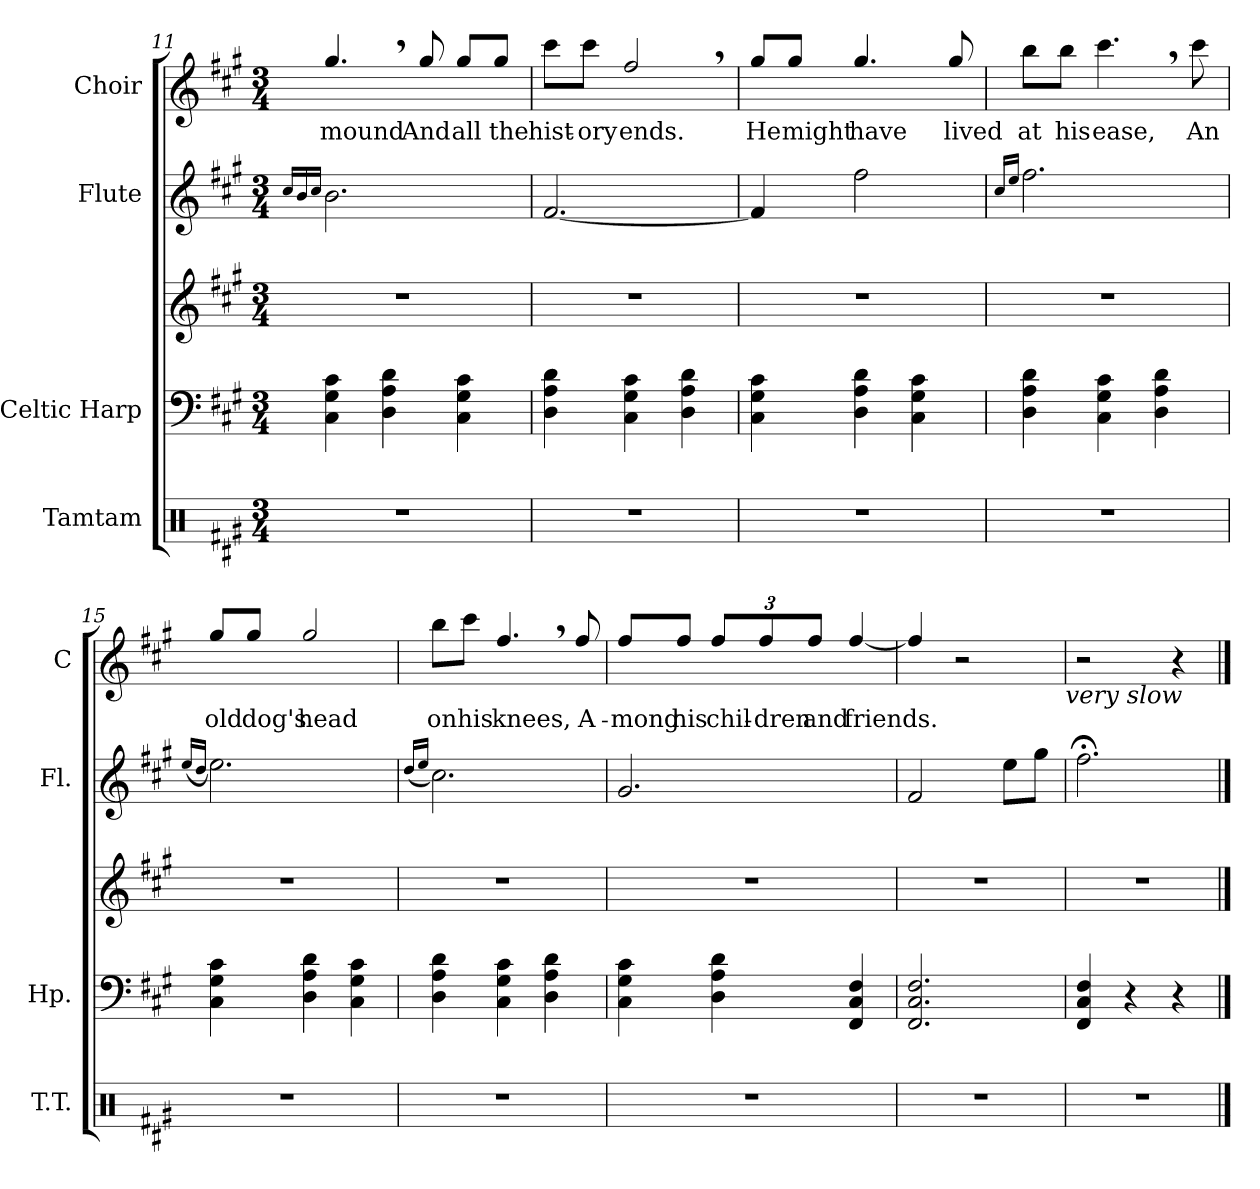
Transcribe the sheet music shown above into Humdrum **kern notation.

**kern	**kern	**kern	**kern	**kern	**text
*part4	*part3	*part3	*part2	*part1	*part1
*staff5	*staff4	*staff3	*staff2	*staff1	*staff1
*I"Tamtam	*I"Celtic Harp	*	*I"Flute	*I"Choir	*
*I'T.T.	*I'Hp.	*	*I'Fl.	*I'C	*
*clefX	*clefF4	*clefG2	*clefG2	*clefG2	*
*	*	*	*	*ITrd7c12	*
*k[f#c#g#]	*k[f#c#g#]	*k[f#c#g#]	*k[f#c#g#]	*k[f#c#g#]	*
*A:	*A:	*A:	*A:	*A:	*
*M3/4	*M3/4	*M3/4	*M3/4	*M3/4	*
=11	=11	=11	=11	=11	=11
.	.	.	16qcc#/LL	.	.
.	.	.	16qb/	.	.
.	.	.	16qcc#/JJ	.	.
!	!	!	!	!	!LO:LY:b
2.r	4C#\ 4G#\ 4c#\	2.r	2.b\	4.g#,>/	mound
.	4D\ 4A\ 4d\	.	.	.	.
!	!	!	!	!	!LO:LY:b
.	.	.	.	8g#/	And
!	!	!	!	!	!LO:LY:b
.	4C#\ 4G#\ 4c#\	.	.	8g#/L	all
!	!	!	!	!	!LO:LY:b
.	.	.	.	8g#/J	the
!!LO:LB:g=z
=12	=12	=12	=12	=12	=12
!	!	!	!	!	!LO:LY:b
2.r	4D\ 4A\ 4d\	2.r	[2.f#/	8cc#\L	hist-
!	!	!	!	!	!LO:LY:b
.	.	.	.	8cc#\J	-ory
!	!	!	!	!	!LO:LY:b
.	4C#\ 4G#\ 4c#\	.	.	2f#,>/	ends.
.	4D\ 4A\ 4d\	.	.	.	.
=13	=13	=13	=13	=13	=13
!	!	!	!	!	!LO:LY:b
2.r	4C#\ 4G#\ 4c#\	2.r	4f#/]	8g#/L	He
!	!	!	!	!	!LO:LY:b
.	.	.	.	8g#/J	might
!	!	!	!	!	!LO:LY:b
.	4D\ 4A\ 4d\	.	2ff#\	4.g#/	have
.	4C#\ 4G#\ 4c#\	.	.	.	.
!	!	!	!	!	!LO:LY:b
.	.	.	.	8g#/	lived
=14	=14	=14	=14	=14	=14
.	.	.	16qcc#/LL	.	.
.	.	.	16qee/JJ	.	.
!	!	!	!	!	!LO:LY:b
2.r	4D\ 4A\ 4d\	2.r	2.ff#\	8b\L	at
!	!	!	!	!	!LO:LY:b
.	.	.	.	8b\J	his
!	!	!	!	!	!LO:LY:b
.	4C#\ 4G#\ 4c#\	.	.	4.cc#,>\	ease,
.	4D\ 4A\ 4d\	.	.	.	.
!	!	!	!	!	!LO:LY:b
.	.	.	.	8cc#\	An
!!LO:PB:g=z
=15	=15	=15	=15	=15	=15
.	.	.	(<16qee/LL	.	.
.	.	.	16qdd/JJ	.	.
!	!	!	!	!	!LO:LY:b
2.r	4C#\ 4G#\ 4c#\	2.r	2.ee\)	8g#/L	old
!	!	!	!	!	!LO:LY:b
.	.	.	.	8g#/J	dog's
!	!	!	!	!	!LO:LY:b
.	4D\ 4A\ 4d\	.	.	2g#/	head
.	4C#\ 4G#\ 4c#\	.	.	.	.
=16	=16	=16	=16	=16	=16
.	.	.	(<16qdd/LL	.	.
.	.	.	16qee/JJ	.	.
!	!	!	!	!	!LO:LY:b
2.r	4D\ 4A\ 4d\	2.r	2.cc#\)	8b\L	on
!	!	!	!	!	!LO:LY:b
.	.	.	.	8cc#\J	his
!	!	!	!	!	!LO:LY:b
.	4C#\ 4G#\ 4c#\	.	.	4.f#,>/	knees,
.	4D\ 4A\ 4d\	.	.	.	.
!	!	!	!	!	!LO:LY:b
.	.	.	.	8f#/	A-
!!LO:LB:g=z
=17	=17	=17	=17	=17	=17
!	!	!	!	!	!LO:LY:b
2.r	4C#\ 4G#\ 4c#\	2.r	2.g#/	8f#/L	-mong
!	!	!	!	!	!LO:LY:b
.	.	.	.	8f#/J	his
!	!	!	!	!	!LO:LY:b
.	4D\ 4A\ 4d\	.	.	12f#/L	chil-
!	!	!	!	!	!LO:LY:b
.	.	.	.	12f#/	-dren
!	!	!	!	!	!LO:LY:b
.	.	.	.	12f#/J	and
!	!	!	!	!	!LO:LY:b
.	4FF#/ 4C#/ 4F#/	.	.	[4f#/	friends.
=18	=18	=18	=18	=18	=18
2.r	2.FF#/ 2.C#/ 2.F#/	2.r	2f#/	4f#/]	.
.	.	.	.	2r	.
.	.	.	8ee\L	.	.
.	.	.	8gg#\J	.	.
!	!	!	!	!LO:TX:b:i:t=very slow	!
=19	=19	=19	=19	=19	=19
2.r	4FF#/ 4C#/ 4F#/	2.r	2.ff#;<\	2r	.
.	4r	.	.	.	.
.	4r	.	.	4r	.
==	==	==	==	==	==
*-	*-	*-	*-	*-	*-
